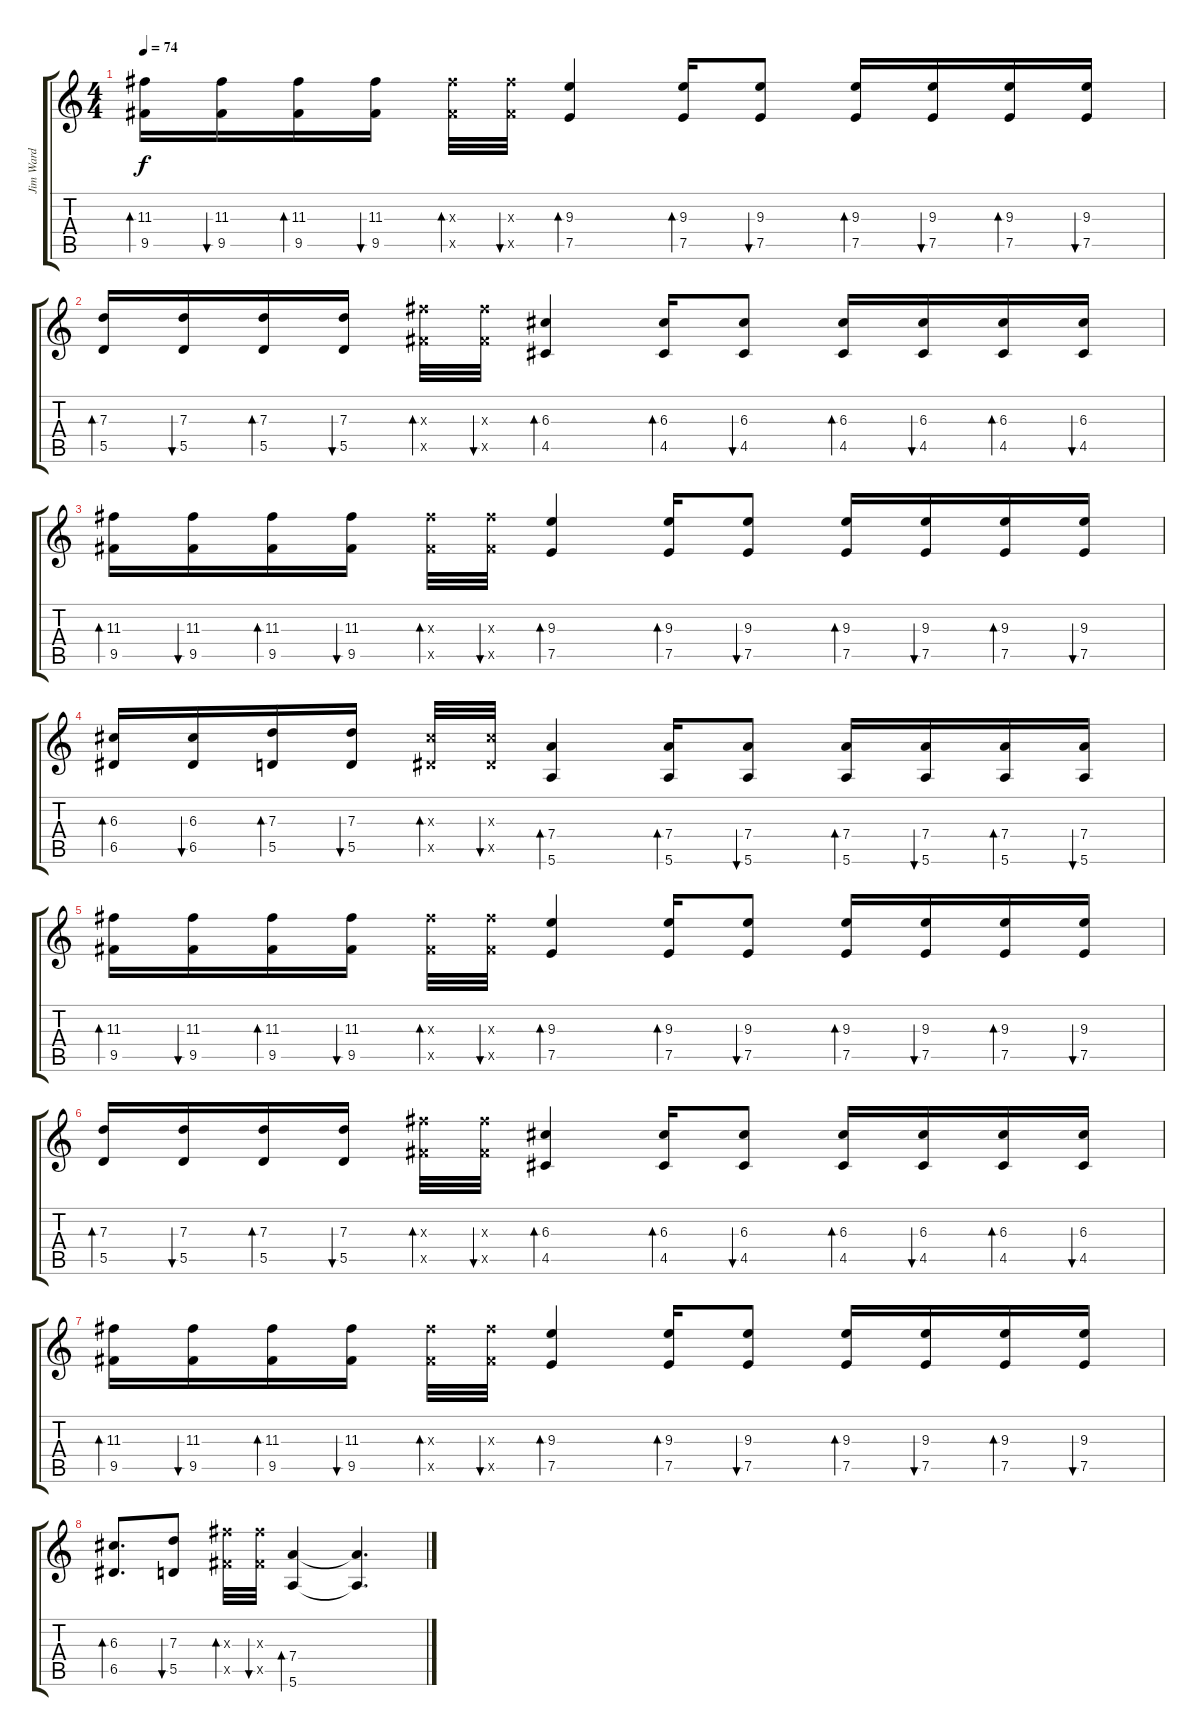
\track ("Jim Ward" "Jim Ward") {instrument acousticguitarsteel}
\staff {score tabs}
\tuning (E4 B3 G3 D3 A2 E2) {hide}
\ts (4 4)
\tempo 74
\clef g2
\ks c
(11.3 9.5).16{bd 60 dy f} (11.3 9.5).16{bu 60} (11.3 9.5).16{bd 60} (11.3 9.5).16{bu 60} (11.3{x} 9.5{x}).32{bd 60} (11.3{x} 9.5{x}).32{bu 60} (9.3 7.5).4{bd 60} (9.3 7.5).16{bd 60} (9.3 7.5).8{bu 60} (9.3 7.5).16{bd 60} (9.3 7.5).16{bu 60} (9.3 7.5).16{bd 60} (9.3 7.5).16{bu 60} |
(7.3 5.5).16{bd 60} (7.3 5.5).16{bu 60} (7.3 5.5).16{bd 60} (7.3 5.5).16{bu 60} (11.3{x} 9.5{x}).32{bd 60} (11.3{x} 9.5{x}).32{bu 60} (6.3 4.5).4{bd 60} (6.3 4.5).16{bd 60} (6.3 4.5).8{bu 60} (6.3 4.5).16{bd 60} (6.3 4.5).16{bu 60} (6.3 4.5).16{bd 60} (6.3 4.5).16{bu 60} |
(11.3 9.5).16{bd 60} (11.3 9.5).16{bu 60} (11.3 9.5).16{bd 60} (11.3 9.5).16{bu 60} (11.3{x} 9.5{x}).32{bd 60} (11.3{x} 9.5{x}).32{bu 60} (9.3 7.5).4{bd 60} (9.3 7.5).16{bd 60} (9.3 7.5).8{bu 60} (9.3 7.5).16{bd 60} (9.3 7.5).16{bu 60} (9.3 7.5).16{bd 60} (9.3 7.5).16{bu 60} |
(6.3 6.5).16{bd 60} (6.3 6.5).16{bu 60} (7.3 5.5).16{bd 60} (7.3 5.5).16{bu 60} (6.3{x} 6.5{x}).32{bd 60} (6.3{x} 6.5{x}).32{bu 60} (7.4 5.6).4{bd 60} (7.4 5.6).16{bd 60} (7.4 5.6).8{bu 60} (7.4 5.6).16{bd 60} (7.4 5.6).16{bu 60} (7.4 5.6).16{bd 60} (7.4 5.6).16{bu 60} |
(11.3 9.5).16{bd 60} (11.3 9.5).16{bu 60} (11.3 9.5).16{bd 60} (11.3 9.5).16{bu 60} (11.3{x} 9.5{x}).32{bd 60} (11.3{x} 9.5{x}).32{bu 60} (9.3 7.5).4{bd 60} (9.3 7.5).16{bd 60} (9.3 7.5).8{bu 60} (9.3 7.5).16{bd 60} (9.3 7.5).16{bu 60} (9.3 7.5).16{bd 60} (9.3 7.5).16{bu 60} |
(7.3 5.5).16{bd 60} (7.3 5.5).16{bu 60} (7.3 5.5).16{bd 60} (7.3 5.5).16{bu 60} (11.3{x} 9.5{x}).32{bd 60} (11.3{x} 9.5{x}).32{bu 60} (6.3 4.5).4{bd 60} (6.3 4.5).16{bd 60} (6.3 4.5).8{bu 60} (6.3 4.5).16{bd 60} (6.3 4.5).16{bu 60} (6.3 4.5).16{bd 60} (6.3 4.5).16{bu 60} |
(11.3 9.5).16{bd 60} (11.3 9.5).16{bu 60} (11.3 9.5).16{bd 60} (11.3 9.5).16{bu 60} (11.3{x} 9.5{x}).32{bd 60} (11.3{x} 9.5{x}).32{bu 60} (9.3 7.5).4{bd 60} (9.3 7.5).16{bd 60} (9.3 7.5).8{bu 60} (9.3 7.5).16{bd 60} (9.3 7.5).16{bu 60} (9.3 7.5).16{bd 60} (9.3 7.5).16{bu 60} |
(6.3 6.5).8{d bd 60} (7.3 5.5).8{bu 60} (11.3{x} 9.5{x}).32{bd 60} (11.3{x} 9.5{x}).32{bu 60} (7.4 5.6).4{bd 60} (7.4{t} 5.6{t}).4{d}
